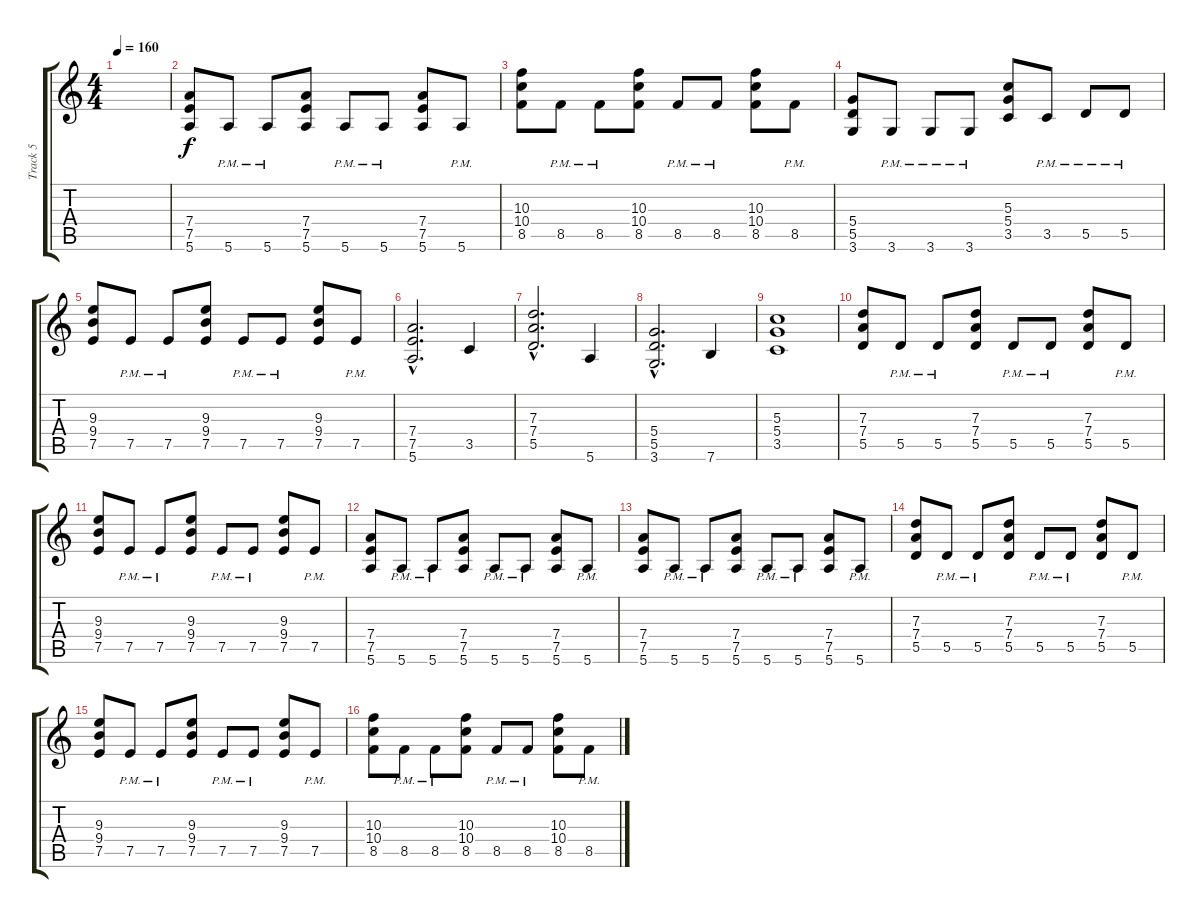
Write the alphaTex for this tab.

\track ("Track 5" "Track 5") {instrument overdrivenguitar}
\staff {score tabs}
\tuning (E4 B3 G3 D3 A2 E2) {hide}
\ts (4 4)
\tempo 160
\clef g2
\ks c
|
(7.4 7.5 5.6).8 5.6{pm}.8 5.6{pm}.8 (7.4 7.5 5.6).8 5.6{pm}.8 5.6{pm}.8 (7.4 7.5 5.6).8 5.6{pm}.8 |
(10.3 10.4 8.5).8 8.5{pm}.8 8.5{pm}.8 (10.3 10.4 8.5).8 8.5{pm}.8 8.5{pm}.8 (10.3 10.4 8.5).8 8.5{pm}.8 |
(5.4 5.5 3.6).8 3.6{pm}.8 3.6{pm}.8 3.6{pm}.8 (5.3 5.4 3.5).8 3.5{pm}.8 5.5{pm}.8 5.5{pm}.8 |
(9.3 9.4 7.5).8 7.5{pm}.8 7.5{pm}.8 (9.3 9.4 7.5).8 7.5{pm}.8 7.5{pm}.8 (9.3 9.4 7.5).8 7.5{pm}.8 |
(7.4{hac} 7.5{hac} 5.6{hac}).2{d} 3.5.4 |
(7.3{hac} 7.4{hac} 5.5{hac}).2{d} 5.6.4 |
(5.4{hac} 5.5{hac} 3.6{hac}).2{d} 7.6.4 |
(5.3 5.4 3.5).1 |
(7.3 7.4 5.5).8 5.5{pm}.8 5.5{pm}.8 (7.3 7.4 5.5).8 5.5{pm}.8 5.5{pm}.8 (7.3 7.4 5.5).8 5.5{pm}.8 |
(9.3 9.4 7.5).8 7.5{pm}.8 7.5{pm}.8 (9.3 9.4 7.5).8 7.5{pm}.8 7.5{pm}.8 (9.3 9.4 7.5).8 7.5{pm}.8 |
(7.4 7.5 5.6).8 5.6{pm}.8 5.6{pm}.8 (7.4 7.5 5.6).8 5.6{pm}.8 5.6{pm}.8 (7.4 7.5 5.6).8 5.6{pm}.8 |
(7.4 7.5 5.6).8 5.6{pm}.8 5.6{pm}.8 (7.4 7.5 5.6).8 5.6{pm}.8 5.6{pm}.8 (7.4 7.5 5.6).8 5.6{pm}.8 |
(7.3 7.4 5.5).8 5.5{pm}.8 5.5{pm}.8 (7.3 7.4 5.5).8 5.5{pm}.8 5.5{pm}.8 (7.3 7.4 5.5).8 5.5{pm}.8 |
(9.3 9.4 7.5).8 7.5{pm}.8 7.5{pm}.8 (9.3 9.4 7.5).8 7.5{pm}.8 7.5{pm}.8 (9.3 9.4 7.5).8 7.5{pm}.8 |
(10.3 10.4 8.5).8 8.5{pm}.8 8.5{pm}.8 (10.3 10.4 8.5).8 8.5{pm}.8 8.5{pm}.8 (10.3 10.4 8.5).8 8.5{pm}.8
